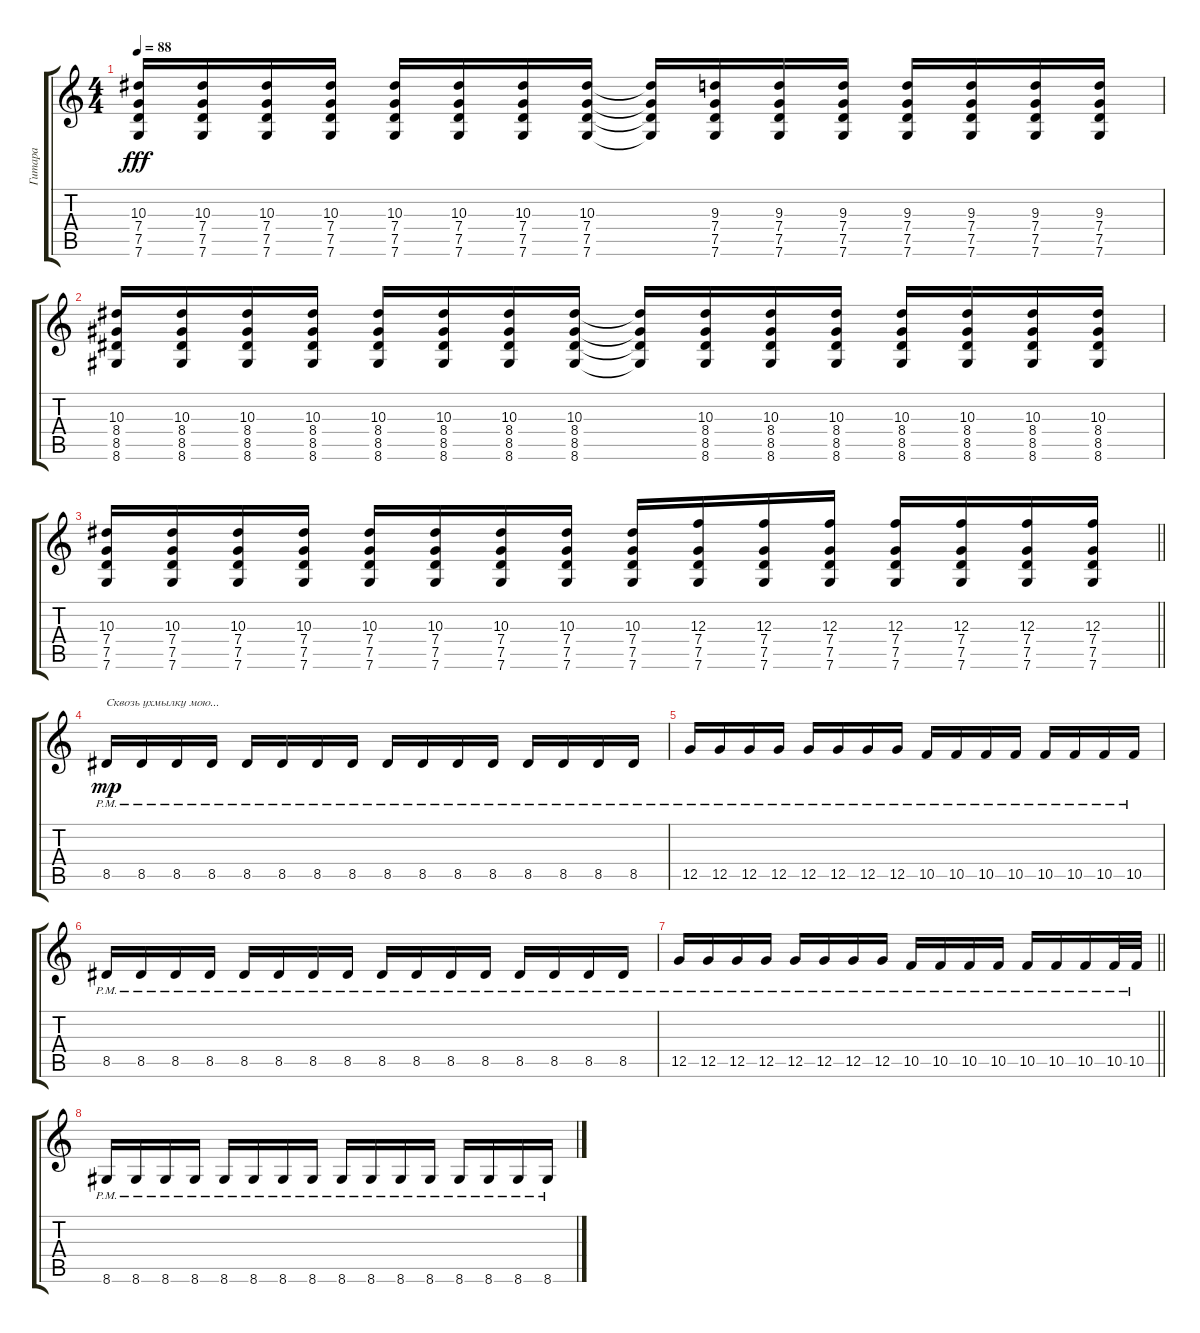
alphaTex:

\track ("Гитара " "Гитара ") {instrument electricguitarclean}
\staff {score tabs}
\tuning (D4 A3 F3 C3 G2 C2) {hide}
\ts (4 4)
\tempo 88
\clef g2
\ks c
(10.3 7.4 7.5 7.6).16{dy fff} (10.3 7.4 7.5 7.6).16 (10.3 7.4 7.5 7.6).16 (10.3 7.4 7.5 7.6).16 (10.3 7.4 7.5 7.6).16 (10.3 7.4 7.5 7.6).16 (10.3 7.4 7.5 7.6).16 (10.3 7.4 7.5 7.6).16 (10.3{t} 7.4{t} 7.5{t} 7.6{t}).16 (9.3 7.4 7.5 7.6).16 (9.3 7.4 7.5 7.6).16 (9.3 7.4 7.5 7.6).16 (9.3 7.4 7.5 7.6).16 (9.3 7.4 7.5 7.6).16 (9.3 7.4 7.5 7.6).16 (9.3 7.4 7.5 7.6).16 |
(10.3 8.4 8.5 8.6).16 (10.3 8.4 8.5 8.6).16 (10.3 8.4 8.5 8.6).16 (10.3 8.4 8.5 8.6).16 (10.3 8.4 8.5 8.6).16 (10.3 8.4 8.5 8.6).16 (10.3 8.4 8.5 8.6).16 (10.3 8.4 8.5 8.6).16 (10.3{t} 8.4{t} 8.5{t} 8.6{t}).16 (10.3 8.4 8.5 8.6).16 (10.3 8.4 8.5 8.6).16 (10.3 8.4 8.5 8.6).16 (10.3 8.4 8.5 8.6).16 (10.3 8.4 8.5 8.6).16 (10.3 8.4 8.5 8.6).16 (10.3 8.4 8.5 8.6).16 |
\barLineRight lightlight
(10.3 7.4 7.5 7.6).16 (10.3 7.4 7.5 7.6).16 (10.3 7.4 7.5 7.6).16 (10.3 7.4 7.5 7.6).16 (10.3 7.4 7.5 7.6).16 (10.3 7.4 7.5 7.6).16 (10.3 7.4 7.5 7.6).16 (10.3 7.4 7.5 7.6).16 (10.3 7.4 7.5 7.6).16 (12.3 7.4 7.5 7.6).16 (12.3 7.4 7.5 7.6).16 (12.3 7.4 7.5 7.6).16 (12.3 7.4 7.5 7.6).16 (12.3 7.4 7.5 7.6).16 (12.3 7.4 7.5 7.6).16 (12.3 7.4 7.5 7.6).16 |
8.5{pm}.16{txt "Сквозь ухмылку мою..." dy mp} 8.5{pm}.16 8.5{pm}.16 8.5{pm}.16 8.5{pm}.16 8.5{pm}.16 8.5{pm}.16 8.5{pm}.16 8.5{pm}.16 8.5{pm}.16 8.5{pm}.16 8.5{pm}.16 8.5{pm}.16 8.5{pm}.16 8.5{pm}.16 8.5{pm}.16 |
12.5{pm}.16 12.5{pm}.16 12.5{pm}.16 12.5{pm}.16 12.5{pm}.16 12.5{pm}.16 12.5{pm}.16 12.5{pm}.16 10.5{pm}.16 10.5{pm}.16 10.5{pm}.16 10.5{pm}.16 10.5{pm}.16 10.5{pm}.16 10.5{pm}.16 10.5{pm}.16 |
8.5{pm}.16 8.5{pm}.16 8.5{pm}.16 8.5{pm}.16 8.5{pm}.16 8.5{pm}.16 8.5{pm}.16 8.5{pm}.16 8.5{pm}.16 8.5{pm}.16 8.5{pm}.16 8.5{pm}.16 8.5{pm}.16 8.5{pm}.16 8.5{pm}.16 8.5{pm}.16 |
\barLineRight lightlight
12.5{pm}.16 12.5{pm}.16 12.5{pm}.16 12.5{pm}.16 12.5{pm}.16 12.5{pm}.16 12.5{pm}.16 12.5{pm}.16 10.5{pm}.16 10.5{pm}.16 10.5{pm}.16 10.5{pm}.16 10.5{pm}.16 10.5{pm}.16 10.5{pm}.16 10.5{pm}.32 10.5{pm}.32 |
8.6{pm}.16 8.6{pm}.16 8.6{pm}.16 8.6{pm}.16 8.6{pm}.16 8.6{pm}.16 8.6{pm}.16 8.6{pm}.16 8.6{pm}.16 8.6{pm}.16 8.6{pm}.16 8.6{pm}.16 8.6{pm}.16 8.6{pm}.16 8.6{pm}.16 8.6{pm}.16
